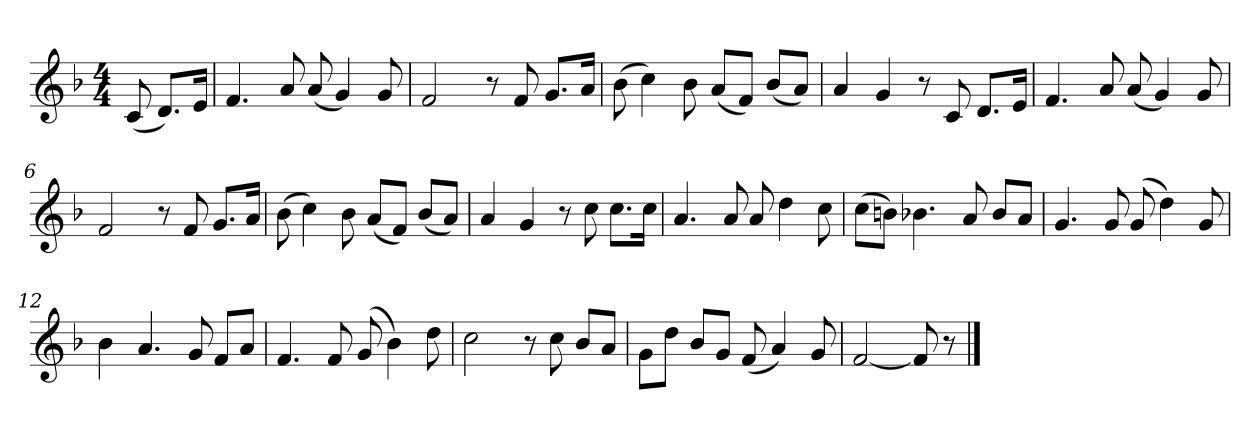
**kern
*part1
*staff1
*k[b-]
*M4/4
*MM120
=
(8c
8.dL)
16eJk
=1
4.f
8a
(8a
4g)
8g
=2
2f
8r
8f
8.gL
16aJk
=3
(8b-
4cc)
8b-
(8aL
8fJ)
(8b-L
8aJ)
=4
4a
4g
8r
8c
8.dL
16eJk
=5
4.f
8a
(8a
4g)
8g
=6
2f
8r
8f
8.gL
16aJk
=7
(8b-
4cc)
8b-
(8aL
8fJ)
(8b-L
8aJ)
=8
4a
4g
8r
8cc
8.ccL
16ccJk
=9
4.a
8a
8a
4dd
8cc
=10
(8ccL
8bnJ)
4.b-X
8a
8b-L
8aJ
=11
4.g
8g
(8g
4dd)
8g
=12
4b-
4.a
8g
8fL
8aJ
=13
4.f
8f
(8g
4b-)
8dd
=14
2cc
8r
8cc
8b-L
8aJ
=15
8gL
8ddJ
8b-L
8gJ
(8f
4a)
8g
=16
[2f
8f]
8r
==
*-
